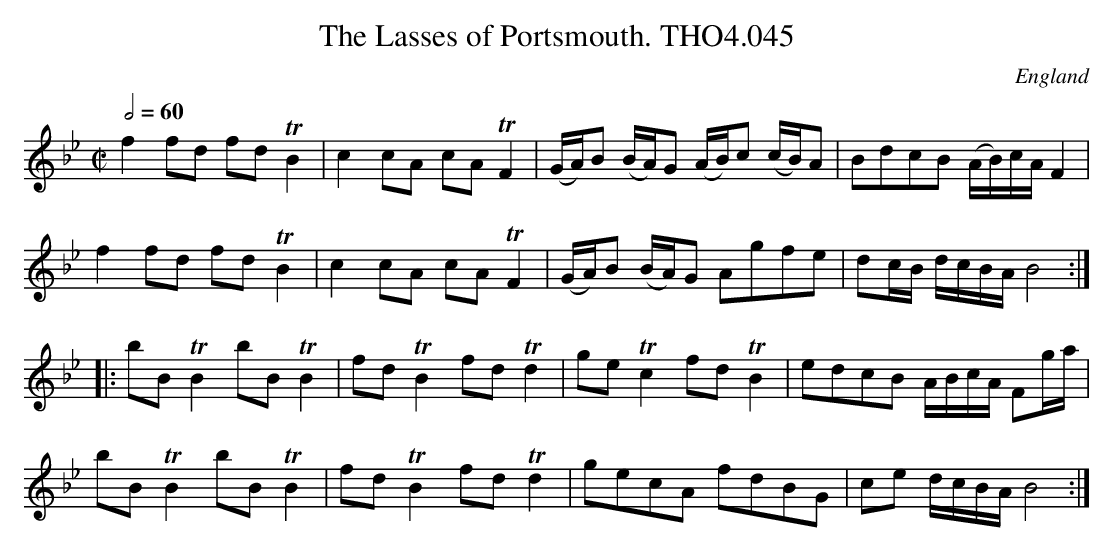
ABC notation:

X:1
T:Lasses of Portsmouth. THO4.045, The
O:England
M:C|
L:1/8
Q:1/2=60
K:Bb major
f2 fd fd !trill!B2|c2 cA cA !trill!F2|\
(G/A/)B (B/A/)G (A/B/)c (c/B/)A|BdcB (A/B/)c/A/ F2|
f2 fd fd !trill!B2|c2 cA cA !trill!F2|\
(G/A/)B (B/A/)G Agfe|dc/B/ d/c/B/A/ B4:|
|:bB !trill!B2 bB !trill!B2|fd !trill!B2 fd !trill!d2|\
ge !trill!c2 fd !trill!B2|edcB A/B/c/A/ Fg/a/|
bB !trill!B2 bB !trill!B2|fd !trill!B2 fd !trill!d2|\
gecA fdBG|ce d/c/B/A/ B4:|
